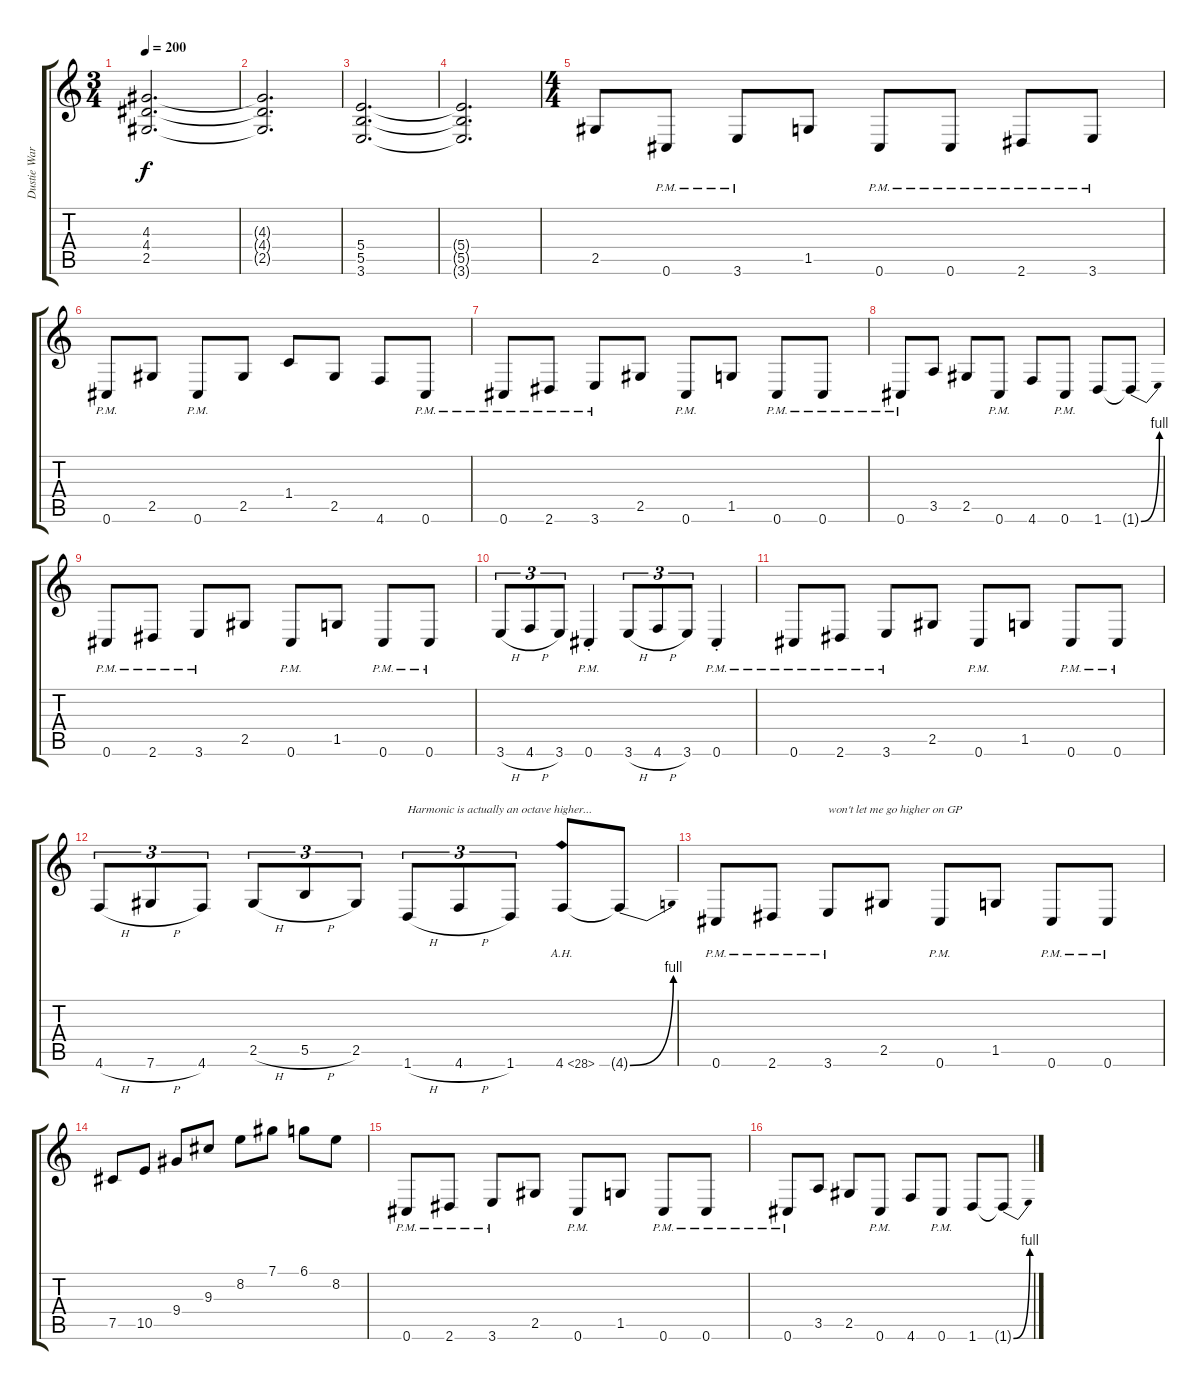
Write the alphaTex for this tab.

\track ("Dustie Waring Rhythm Gtr." "Dustie War") {instrument distortionguitar}
\staff {score tabs}
\tuning (Db4 Ab3 E3 B2 Gb2 Db2) {hide}
\ts (3 4)
\tempo 200
\clef g2
\ks c
(4.3 4.4 2.5).2{d dy f} |
(4.3{t} 4.4{t} 2.5{t}).2{d} |
(5.4 5.5 3.6).2{d} |
(5.4{t} 5.5{t} 3.6{t}).2{d} |
\ts (4 4)
2.5.8 0.6{pm}.8 3.6{pm}.8 1.5.8 0.6{pm}.8 0.6{pm}.8 2.6{pm}.8 3.6{pm}.8 |
0.6{pm}.8 2.5.8 0.6{pm}.8 2.5.8 1.4.8 2.5.8 4.6.8 0.6{pm}.8 |
0.6{pm}.8 2.6{pm}.8 3.6{pm}.8 2.5.8 0.6{pm}.8 1.5.8 0.6{pm}.8 0.6{pm}.8 |
0.6{pm}.8 3.5.8 2.5.8 0.6{pm}.8 4.6.8 0.6{pm}.8 1.6.8 1.6{be (bend 0 0 60 4) t}.8 |
0.6{pm}.8 2.6{pm}.8 3.6{pm}.8 2.5.8 0.6{pm}.8 1.5.8 0.6{pm}.8 0.6{pm}.8 |
3.6{h}.8{tu (3 2)} 4.6{h}.8{tu (3 2)} 3.6.8{tu (3 2)} 0.6{pm st}.4 3.6{h}.8{tu (3 2)} 4.6{h}.8{tu (3 2)} 3.6.8{tu (3 2)} 0.6{pm st}.4 |
0.6{pm}.8 2.6{pm}.8 3.6{pm}.8 2.5.8 0.6{pm}.8 1.5.8 0.6{pm}.8 0.6{pm}.8 |
4.6{h}.8{tu (3 2)} 7.6{h}.8{tu (3 2)} 4.6.8{tu (3 2)} 2.5{h}.8{tu (3 2)} 5.5{h}.8{tu (3 2)} 2.5.8{tu (3 2)} 1.6{h}.8{tu (3 2) txt "Harmonic is actually an octave higher..."} 4.6{h}.8{tu (3 2)} 1.6.8{tu (3 2)} 4.6{ah 24}.8 4.6{be (bend 0 0 60 4) t}.8 |
0.6{pm}.8 2.6{pm}.8 3.6{pm}.8{txt "won't let me go higher on GP"} 2.5.8 0.6{pm}.8 1.5.8 0.6{pm}.8 0.6{pm}.8 |
7.5.8 10.5.8 9.4.8 9.3.8 8.2.8 7.1.8 6.1.8 8.2.8 |
0.6{pm}.8 2.6{pm}.8 3.6{pm}.8 2.5.8 0.6{pm}.8 1.5.8 0.6{pm}.8 0.6{pm}.8 |
0.6{pm}.8 3.5.8 2.5.8 0.6{pm}.8 4.6.8 0.6{pm}.8 1.6.8 1.6{be (bend 0 0 60 4) t}.8
